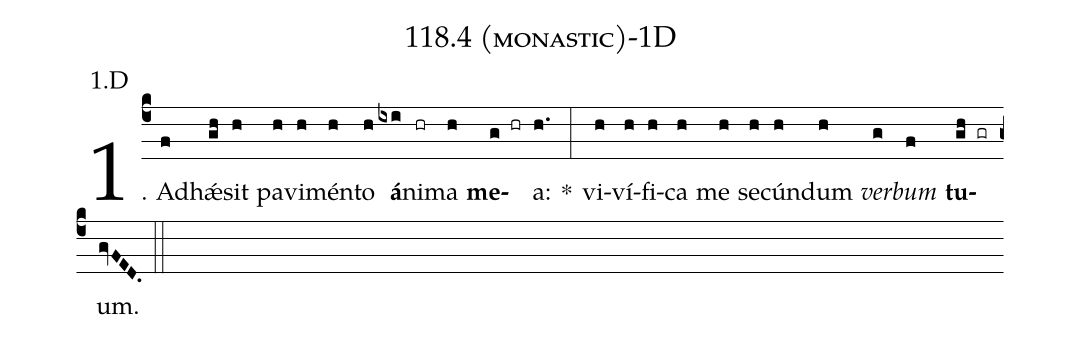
name: 118.4 (monastic)-1D;
annotation: 1.D;
%%
(c4)1. Ad(f)hǽ(gh)sit(h) pa(h)vi(h)mén(h)to(h) <b>á</b>(ixi)ni(hr)ma(h) <b>me</b>(g hr)a:(h.) *(:) vi(h)ví(h)fi(h)ca(h) me(h) se(h)cún(h)dum(h) <i>ver</i>(g)<i>bum</i>(f) <b>tu</b>(gh gr)um.(gvFED.) (::)
